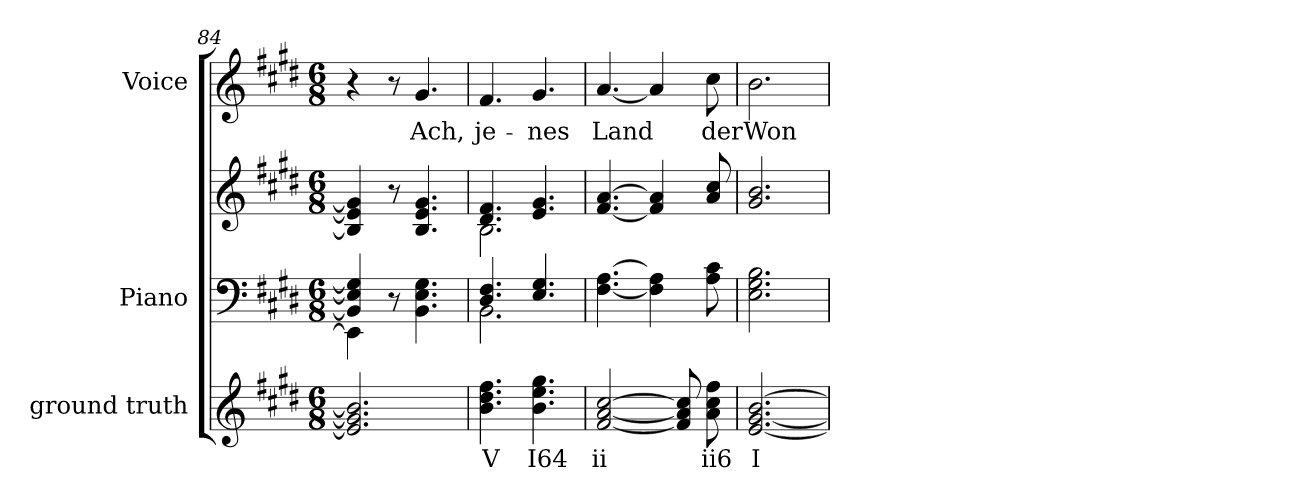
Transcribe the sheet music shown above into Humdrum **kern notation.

**kern	**text	**kern	**kern	**kern	**text
*part3	*part3	*part2	*part2	*part1	*part1
*staff4	*staff4	*staff3	*staff2	*staff1	*staff1
*I"ground truth	*	*I"Piano	*	*I"Voice	*
*	*	*I'Pno	*	*	*
*	*	*clefF4	*clefG2	*clefG2	*
*k[f#c#g#d#]	*	*k[f#c#g#d#]	*k[f#c#g#d#]	*k[f#c#g#d#]	*
*M6/8	*	*M6/8	*M6/8	*M6/8	*
=84	=84	=84	=84	=84	=84
*	*	*^	*^	*	*
2.e] 2.g#] 2.b]	.	4BB/] 4E/] 4G#/]	4EE\]	4B/] 4e/] 4g#/]	4.ryy	4r	.
.	.	8r	8ryy	8r	.	8r	.
!	!	!	!	!	!	!	!LO:LY:b
.	.	4.BB\ 4.E\ 4.G#\	4.ryy	4.B/ 4.e/ 4.g#/	4.ryy	4.g#/	Ach,
=85	=85	=85	=85	=85	=85	=85	=85
!	!	!	!	!	!	!	!LO:LY:b
4.b 4.dd# 4.ff#	V	4.D#/ 4.F#/	2.BB\	4.d#/ 4.f#/	2.B\	4.f#/	je-
!	!	!	!	!	!	!	!LO:LY:b
4.b 4.ee 4.gg#	I64	4.E/ 4.G#/	.	4.e/ 4.g#/	.	4.g#/	-nes
*	*	*v	*v	*	*	*	*
*	*	*	*v	*v	*	*
=86	=86	=86	=86	=86	=86
!	!	!	!	!	!LO:LY:b
[2f# [2a [2cc#	ii	[4.F#\ [4.A\	[4.f#/ [4.a/	[4.a/	Land
.	.	4F#\] 4A\]	4f#/] 4a/]	4a/]	.
8f#] 8a] 8cc#]	.	.	.	.	.
!	!	!	!	!	!LO:LY:b
8a 8cc# 8ff#	ii6	8A\ 8c#\	8a/ 8cc#/	8cc#\	der
=87	=87	=87	=87	=87	=87
!	!	!	!	!	!LO:LY:b
[2.e [2.g# [2.b	I	2.E\ 2.G#\ 2.B\	2.g#/ 2.b/	2.b\	Won-
=	=	=	=	=	=
*-	*-	*-	*-	*-	*-
